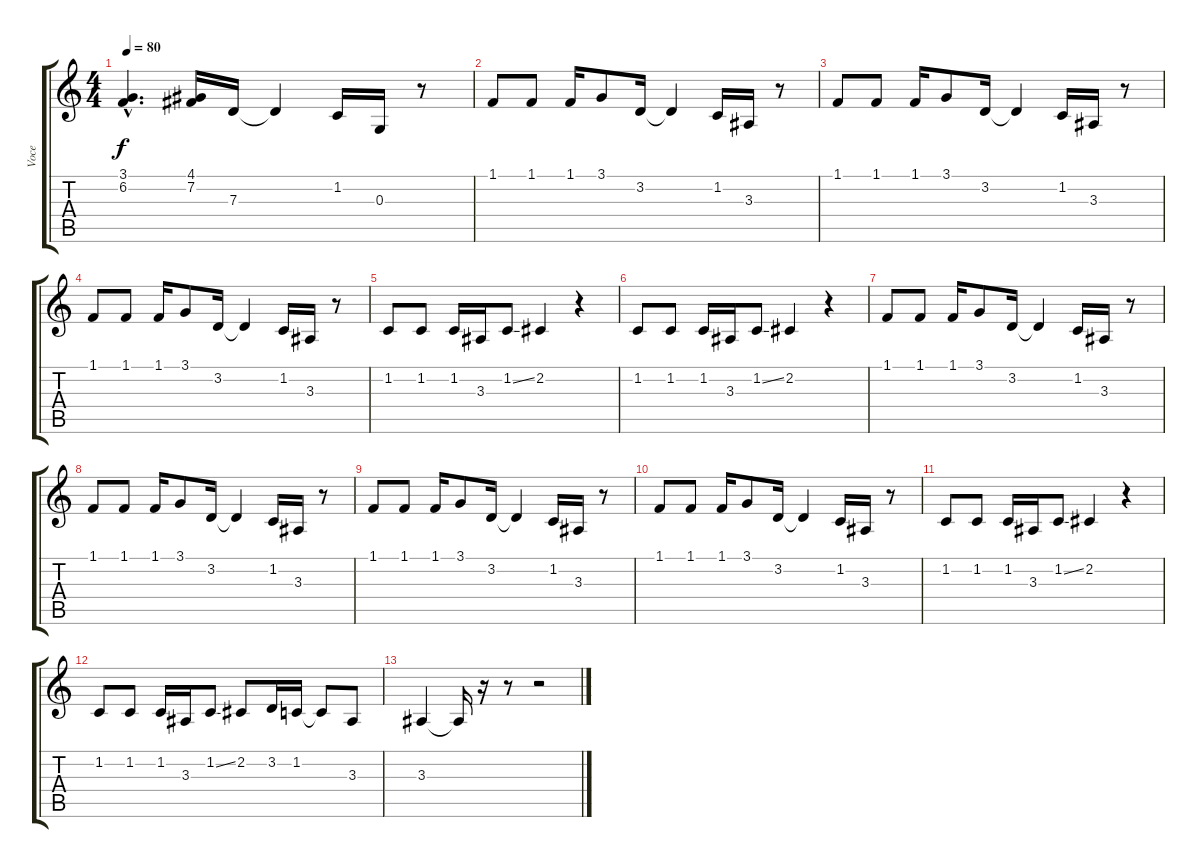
\track ("Voce" "Voce") {instrument tenorsax}
\staff {score tabs}
\tuning (E4 B3 G3 D3 A2 E2) {hide}
\ts (4 4)
\tempo 80
\clef g2
\ks c
(3.1{hac t} 6.2{hac t}).4{d dy f} (4.1 7.2).16 7.3.16 7.3{t}.4 1.2.16 0.3.16 r.8 |
1.1.8 1.1.8 1.1.16 3.1.8 3.2.16 3.2{t}.4 1.2.16 3.3.16 r.8 |
1.1.8 1.1.8 1.1.16 3.1.8 3.2.16 3.2{t}.4 1.2.16 3.3.16 r.8 |
1.1.8 1.1.8 1.1.16 3.1.8 3.2.16 3.2{t}.4 1.2.16 3.3.16 r.8 |
1.2.8 1.2.8 1.2.16 3.3.16 1.2{ss}.8 2.2.4 r.4 |
1.2.8 1.2.8 1.2.16 3.3.16 1.2{ss}.8 2.2.4 r.4 |
1.1.8 1.1.8 1.1.16 3.1.8 3.2.16 3.2{t}.4 1.2.16 3.3.16 r.8 |
1.1.8 1.1.8 1.1.16 3.1.8 3.2.16 3.2{t}.4 1.2.16 3.3.16 r.8 |
1.1.8 1.1.8 1.1.16 3.1.8 3.2.16 3.2{t}.4 1.2.16 3.3.16 r.8 |
1.1.8 1.1.8 1.1.16 3.1.8 3.2.16 3.2{t}.4 1.2.16 3.3.16 r.8 |
1.2.8 1.2.8 1.2.16 3.3.16 1.2{ss}.8 2.2.4 r.4 |
1.2.8 1.2.8 1.2.16 3.3.16 1.2{ss}.8 2.2.8 3.2.16 1.2.16 1.2{t}.8 3.3.8 |
3.3.4 3.3{t}.16 r.16 r.8 r.2
